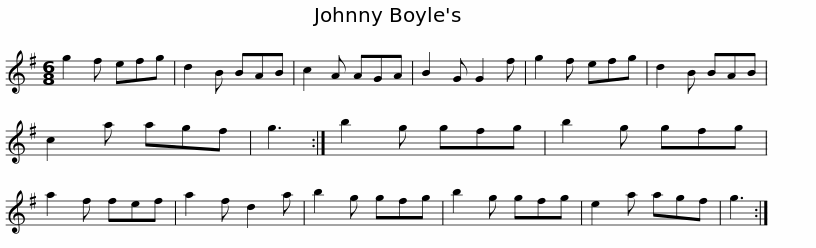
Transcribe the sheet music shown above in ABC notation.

X:1
L:1/8
M:6/8
I:linebreak $
K:G
V:1 treble
V:1
 g2 f efg | d2 B BAB | c2 A AGA | B2 G G2 f | g2 f efg | %5
 d2 B BAB | c2 a agf | g3 :| b2 g gfg |$ b2 g gfg | %10
 a2 f fef | a2 f d2 a | b2 g gfg | b2 g gfg | e2 a agf | %15
 g3 :| %16
